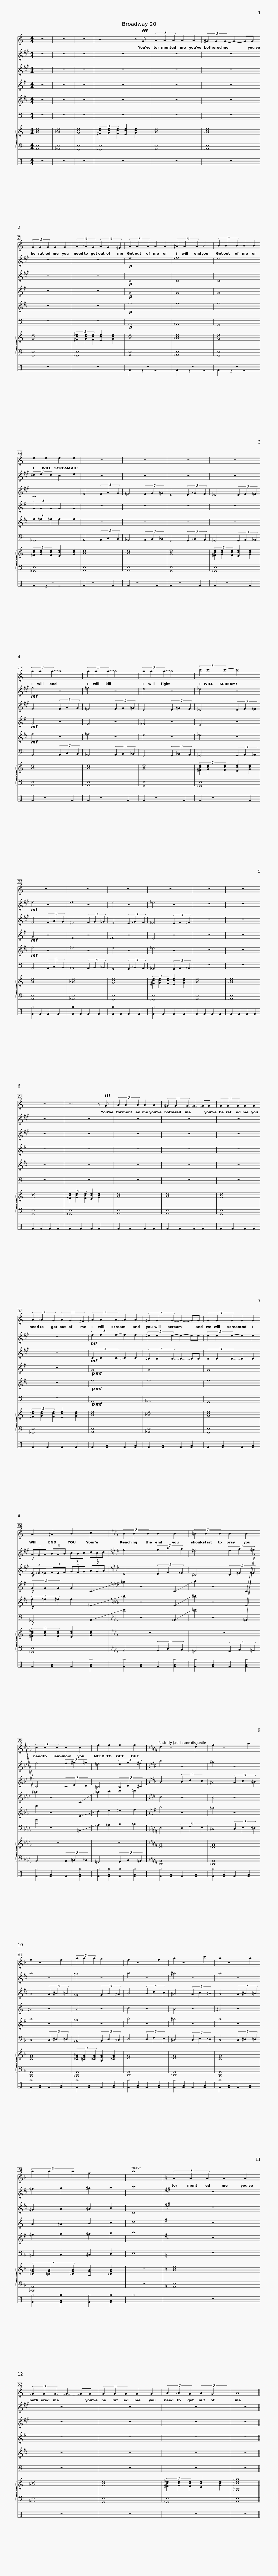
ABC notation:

X:1
%%score 1 2 3 4 5 6 { 7 | 8 } ( 9 10 )
L:1/8
M:4/4
I:linebreak $
K:C
V:1 treble
V:2 treble transpose=-9
V:3 treble transpose=-21
V:4 treble transpose=-7
V:5 treble transpose=-2
V:6 bass
V:7 treble
V:8 bass
V:9 perc
K:none
V:10 perc
K:none
V:1
 z8 | z8 | z8 | z6 z!fff! G | (3A2 A2 A2 A2 A2 |$ %5
 (3^G2 G2 G2- G2- GG | (3G2 G2 G2 G2 G2 | (3A2 _A2 G2 (3A2 G2 ^F2 | (3A2 A2 A2 A2 A2 |$ (3^A2 A2 A2 A4 | %10
 (3B2 B2 B2 B2 B2 | e2 e2 e2 e2 | z8 |$ z8 | z8 | %15
 z8 | (3a2 a2 a2- a4 | (3a2 a2 a2- a4 |$ (3a2 a2 a2- a4 | (3c'2 c'2 c'2- c'4 | %20
 z8 | z8 |$ z8 | z8 | z8 | %25
 z8 | z8 | z6 z!fff! G |$ (3A2 A2 A2 A2 A2 | (3^G2 G2 G2- G2- GG | %30
 (3G2 G2 G2 G2 G2 | (3A2 _A2 G2 (3A2 G2 ^F2 |$ (3A2 A2 A2- A2 A2 | (3^G2 G2 G2- G2- GG | (3G2 G2 G2 G2 G2 |$ %35
 A2 ^A2 B2 c2 |[K:Db] (3B2 B2 B2 B2 B2 | (3=B2 B2 B2 B2 B2 |$ (3c2 c2 c2 c2 c2 | f2 f2 f2 f2 | %40
[K:F] d2 z4 d2 | f2 z4 a2 |$ f2 z4 f2 | (3a2 a2 a2 g4 | f2 z4 f2 | %45
 a2 z4 c'2 | a2 z4 a2 |$ (3c'2 c'2 c'2 a4 | c'8 |[K:C] (3A2 A2 A2 A2 A2 | %50
 (3^G2 G2 G2- G2- GG |$ (3G2 G2 G2 G2 G2 | (3A2 _A2 G2 (3:2:2A2 G4 | A8 |] %54
V:2
[K:A] z8 | z8 | z8 | z8 | z8 |$ %5
 z8 | z8 | z8 |!p! f8 |$ =f8 | %10
 e8 | (3^d2 e2 d2 c2 e2 | z8 |$ z8 | z8 | %15
 z8 |!mf! f4 z4 | =f4 z4 |$ e4 z4 | _e4 z4 | %20
!mf! f4 z4 | =f4 z4 |$ e4 z4 | _e4 z4 | z8 | %25
 z8 | z8 | z8 |$ z8 | z8 | %30
 z8 | z8 |$!mf! (3f2 f2 f2- f2 f2 | (3^e2 e2 e2- e2- ee | (3e2 e2 e2- e2 e2 |$ %35
!f! (3AGA (3BAB (3cBc (3dcd |[K:Bb] g4 (3g2 b2 a2 | ^f4 (3f2 a2 ^g2 |$ f4 (3f2 ^g2 =g2 | =e4 (3e2 g2 ^f2 | %40
[K:D] b4 z4 | ^a4 z4 |$ a4 z4 | ^g4 z4 | b4 z4 | %45
 ^a4 z4 | a4 z4 |$ ^g2 a2 ^a2 b2 | c'8 |[K:A] z8 | %50
 z8 |$ z8 | z8 | z8 |] %54
V:3
[K:A] z8 | z8 | z8 | z8 | z8 |$ %5
 z8 | z8 | z8 |!p! C8 |$ C8 | %10
 C8 | C8 | F4 (3F2 A2 G2 |$ =F4 (3F2 G2 =G2 | E4 (3E2 =G2 F2 | %15
 _E4 (3E2 F2 =F2 | F4 (3F2 A2 G2 | =F4 (3F2 G2 =G2 |$ E4 (3E2 =G2 F2 | _E4 (3E2 F2 =F2 | %20
 F4 (3F2 A2 G2 | =F4 (3F2 G2 =G2 |$ E4 (3E2 =G2 F2 | _E4 (3E2 F2 =F2 | z8 | %25
 z8 | z8 | z8 |$ z8 | z8 | %30
 z8 | z8 |$!mf! (3C2 C2 C2- C2 C2 | (3^B,2 B,2 B,2- B,2- B,B, | (3B,2 B,2 B,2- B,2 B,2 |$ %35
!f! (3E_E=E (3FEF (3GFG (3AGA |[K:Bb] D4 (3D2 F2 =E2 | ^C4 (3C2 =E2 _E2 |$ C4 (3C2 E2 D2 | =B,4 (3B,2 D2 ^C2 | %40
[K:D] B4 (3B2 d2 c2 | ^A4 (3A2 c2 ^B2 |$ A4 (3A2 ^B2 =B2 | ^G4 (3G2 B2 ^A2 | B4 (3B2 d2 c2 | %45
 ^A4 (3A2 c2 ^B2 | A4 (3A2 ^B2 =B2 |$ ^G2 A2 ^A2 B2 | C8 |[K:A] z8 | %50
 z8 |$ z8 | z8 | z8 |] %54
V:4
[K:G] z8 | z8 | z8 | z8 | z8 |$ %5
 z8 | z8 | z8 |!p! G8 |$ G8 | %10
 G8 | (3G2 G2 G2 G2 G2 | z8 |$ z8 | z8 | %15
 z8 |!mf! G4 z4 | F4 z4 |$ =F4 z4 | E4 z4 | %20
!mf! G4 z4 | F4 z4 |$ =F4 z4 | E4 z4 | z8 | %25
 z8 | z8 | z8 |$ z8 | z8 | %30
 z8 | z8 |$!p!!mf! G8 | G8 | G8 |$ %35
!f! (3G2 G2 G2 G2 !-(!C2 |[K:Ab] !-)!=a2 z4 !-(!C2 | !-)!b2 z4 !-(!C2 |$ !-)!=b2 z4 !-(!C2 | !-)!=b2 c'2 d'2 =d'2 | %40
[K:C] c4 z4 | B4 z4 |$ ^A4 z4 | A4 z4 | c4 z4 | %45
 B4 z4 | ^A4 z4 |$ A2 ^A2 B2 c2 | d8 |[K:G] z8 | %50
 z8 |$ z8 | z8 | z8 |] %54
V:5
[K:D] z8 | z8 | z8 | z8 | z8 |$ %5
 z8 | z8 | z8 |!p! f8 |$ f8 | %10
 f8 | (3f2 =f2 ^f2 f2 f2 | z8 |$ z8 | z8 | %15
 z8 |!mf! f4 z4 | =f4 z4 |$ e4 z4 | _e4 z4 | %20
!mf! f4 z4 | =f4 z4 |$ e4 z4 | _e4 z4 | z8 | %25
 z8 | z8 | z8 |$ z8 | z8 | %30
 z8 | z8 |$!p!!mf! f8 | f8 | f8 |$ %35
!f! (3f2 =f2 ^f2 f2 !-(!_E2 |[K:Eb] !-)!c'2 z4 !-(!E2 | !-)!^c'2 z4 !-(!E2 |$ !-)!d'2 z4 !-(!E2 | !-)!d2 e2 =e2 f2 | %40
[K:G] b4 z4 | ^a4 z4 |$ a4 z4 | ^g4 z4 | b4 z4 | %45
 ^a4 z4 | a4 z4 |$ ^g2 a2 ^a2 b2 | c'8 |[K:D] z8 | %50
 z8 |$ z8 | z8 | z8 |] %54
V:6
 z8 | z8 | z8 | z8 | z8 |$ %5
 z8 | z8 | z8 |!p! A,,8 |$ _A,,8 | %10
 G,,8 | _G,,8 | A,,4 (3A,,2 C,2 B,,2 |$ _A,,4 (3A,,2 B,,2 _B,,2 | G,,4 (3G,,2 _B,,2 A,,2 | %15
 _G,,4 (3G,,2 A,,2 _A,,2 | A,,4 (3A,,2 C,2 B,,2 | _A,,4 (3A,,2 B,,2 _B,,2 |$ G,,4 (3G,,2 _B,,2 A,,2 | _G,,4 (3G,,2 A,,2 _A,,2 | %20
 A,,4 (3A,,2 C,2 B,,2 | _A,,4 (3A,,2 B,,2 _B,,2 |$ G,,4 (3G,,2 _B,,2 A,,2 | _G,,4 (3G,,2 A,,2 _A,,2 | z8 | %25
 z8 | z8 | z8 |$ z8 | z8 | %30
 z8 | z8 |$!p!!mf! A,,8 | _A,,8 | G,,8 |$ %35
!f! _G,,6 !-(!A,,2 |[K:Db] !-)!G2 z4 !-(!=A,,2 | !-)!=G2 z4 !-(!=A,,2 |$ !-)!A2 z4 !-(!=A,,2 | !-)!A,2 =A,2 B,2 =B,2 | %40
[K:F] D,4 (3D,2 F,2 E,2 | ^C,4 (3C,2 E,2 ^D,2 |$ C,4 (3C,2 ^D,2 =D,2 | =B,,4 (3B,,2 D,2 ^C,2 | D,4 (3D,2 F,2 E,2 | %45
 ^C,4 (3C,2 E,2 ^D,2 | C,4 (3C,2 ^D,2 =D,2 |$ =B,,2 C,2 ^C,2 D,2 | E,8 |[K:C] z8 | %50
 z8 |$ z8 | z8 | z8 |] %54
V:7
 [Ace]8 | [_Ace]8 | [Gce]8 | (3[^Fce]2 [Gce]2 [Fce]2 [Ece]2 [Gce]2 | [Ace]8 |$ %5
 [_Ace]8 | [Gce]8 | (3[^Fc_e]2 [Gce]2 [Fce]2 [Ece]2 [Gce]2 | [Ace]8 |$ [_Ace]8 | %10
 [Gce]8 | (3[^Fce]2 [Gce]2 [Fce]2 [Ece]2 [Gce]2 | [Ace]8 |$ [_Ace]8 | [Gce]8 | %15
 (3[^Fce]2 [Gce]2 [Fce]2 [Ece]2 [Gce]2 | [Ace]8 | [_Ace]8 |$ [Gce]8 | (3[^Fce]2 [Gce]2 [Fce]2 [Ece]2 [Gce]2 | %20
 [Ace]8 | [_Ace]8 |$ [Gce]8 | (3[^Fce]2 [Gce]2 [Fce]2 [Ece]2 [Gce]2 | [Ace]8 | %25
 [_Ace]8 | [Gce]8 | (3[^Fce]2 [Gce]2 [Fce]2 [Ece]2 [Gce]2 |$ [Ace]8 | [_Ace]8 | %30
 [Gce]8 | (3[^Fc_e]2 [Gce]2 [Fce]2 [Ece]2 [Gce]2 |$ [Ace]8 | [_Ace]8 | [Gce]8 |$ %35
 (3[^Fc_e]2 [Gce]2 [Fce]2 [Ece]2 [Gce]2 |[K:Db] z8 | z8 |$ z8 | z8 | %40
[K:F] [DFA]8 | [_DFA]8 |$ [CFA]8 | (3[_CF_A]2 [=CFA]2 [_CFA]2 [A,FA]2 [=CFA]2 | [DFA]8 | %45
 [_DFA]8 | [CFA]8 |$ (3[_CF_A]2 [=CFA]2 [_CFA]2 [A,FA]2 [=CFA]2 | z8 |[K:C] [Ace]8 | %50
 [_Ace]8 |$ [Gce]8 | (3[^Fc_e]2 [Gce]2 [Fce]2 [Ece]2 [Gce]2 | !arpeggio![A,cea]8 |] %54
V:8
 [A,,E,]8 | [_A,,E,]8 | [G,,E,]8 | [_G,,E,]8 | [A,,E,]8 |$ %5
 [_A,,E,]8 | [G,,E,]8 | [_G,,E,]8 | [A,,E,]8 |$ [_A,,E,]8 | %10
 [G,,E,]8 | [_G,,E,]8 | [A,,E,]8 |$ [_A,,E,]8 | [G,,E,]8 | %15
 [_G,,E,]8 | [A,,E,]8 | [_A,,E,]8 |$ [G,,E,]8 | [_G,,E,]8 | %20
 [A,,E,]8 | [_A,,E,]8 |$ [G,,E,]8 | [_G,,E,]8 | [A,,E,]8 | %25
 [_A,,E,]8 | [G,,E,]8 | [_G,,E,]8 |$ [A,,E,]8 | [_A,,E,]8 | %30
 [G,,E,]8 | [_G,,E,]8 |$ [A,,E,]8 | [_A,,E,]8 | [G,,E,]8 |$ %35
 [_G,,E,]8 |[K:Db] B,,4 (3B,,2 D,2 C,2 | =A,,4 (3A,,2 C,2 =B,,2 |$ A,,4 (3A,,2 =B,,2 _B,,2 | =G,,4 (3G,,2 B,,2 =A,,2 | %40
[K:F] [D,,A,,]8 | [_D,,A,,]8 |$ [C,,A,,]8 | [_C,,A,,]8 | [D,,A,,]8 | %45
 [_D,,A,,]8 | [C,,A,,]8 |$ [_C,,A,,]8 | z8 |[K:C] [A,,E,]8 | %50
 [_A,,E,]8 |$ [G,,E,]8 | [_G,,E,]8 | [A,,E,]8 |] %54
V:9
 z8 | z8 | z8 | z8 | z8 |$ %5
 z8 | z8 | z8 | z8 |$ z8 | %10
 z8 | z8 | F2 z4 F2 |$ F2 z4 F2 | F2 z4 F2 | %15
 F2 z4 F2 | F2 z4 F2 | F2 z4 F2 |$ F2 z4 F2 | F2 z4 F2 | %20
 [F^a]2 F2 F2 F2 | [F^a]2 F2 F2 F2 |$ [F^a]2 F2 F2 F2 | [F^a]2 F2 F2 F2 | F2 F2 F2 F2 | %25
 F2 F2 F2 F2 | F2 F2 F2 F2 | F2 F2 F2 F2 |$ F2 F2 F2 F2 | F2 F2 F2 F2 | %30
 F2 F2 F2 F2 | F2 F2 F2 F2 |$ F2 [FA]2 F2 [FA]2 | F2 [FA]2 F2 [FA]2 | F2 [FA]2 F2 [FA]2 |$ %35
 F2 [FA]2 F2 [FA^a]2 | [F^a]2 [FA]2 F2 [FA^a]2 | [F^a]2 [FA]2 F2 [FA^a]2 |$ [F^a]2 [FA]2 F2 [FA^a]2 | [F^a]2 [FA^a]2 [F^a]2 [FA^a]2 | %40
 [F^a]2 [FA]2 F2 [FA]2 | [F^a]2 [FA]2 F2 [FA]2 |$ [F^a]2 [FA]2 F2 [FA]2 | [F^a]2 [FA]2 F2 [FA]2 | [F^a]2 [FA]2 F2 [FA]2 | %45
 [F^a]2 [FA]2 F2 [FA]2 | [F^a]2 [FA]2 F2 [FA]2 |$ [F^a]2 [FA^a]2 [F^a]2 [FA^a]2 | ^a8 | z8 | %50
 z8 |$ z8 | z8 | z8 |] %54
V:10
 x8 | x8 | x8 | x8 | x8 |$ %5
 x8 | x8 | x8 | F2 z2 z4 |$ F2 z2 z4 | %10
 F2 z2 z4 | F2 z2 z4 | x8 |$ x8 | x8 | %15
 x8 | x8 | x8 |$ x8 | x8 | %20
 x8 | x8 |$ x8 | x8 | x8 | %25
 x8 | x8 | x8 |$ x8 | x8 | %30
 x8 | x8 |$ x8 | x8 | x8 |$ %35
 x8 | x8 | x8 |$ x8 | x8 | %40
 x8 | x8 |$ x8 | x8 | x8 | %45
 x8 | x8 |$ x8 | x8 | x8 | %50
 x8 |$ x8 | x8 | x8 |] %54
